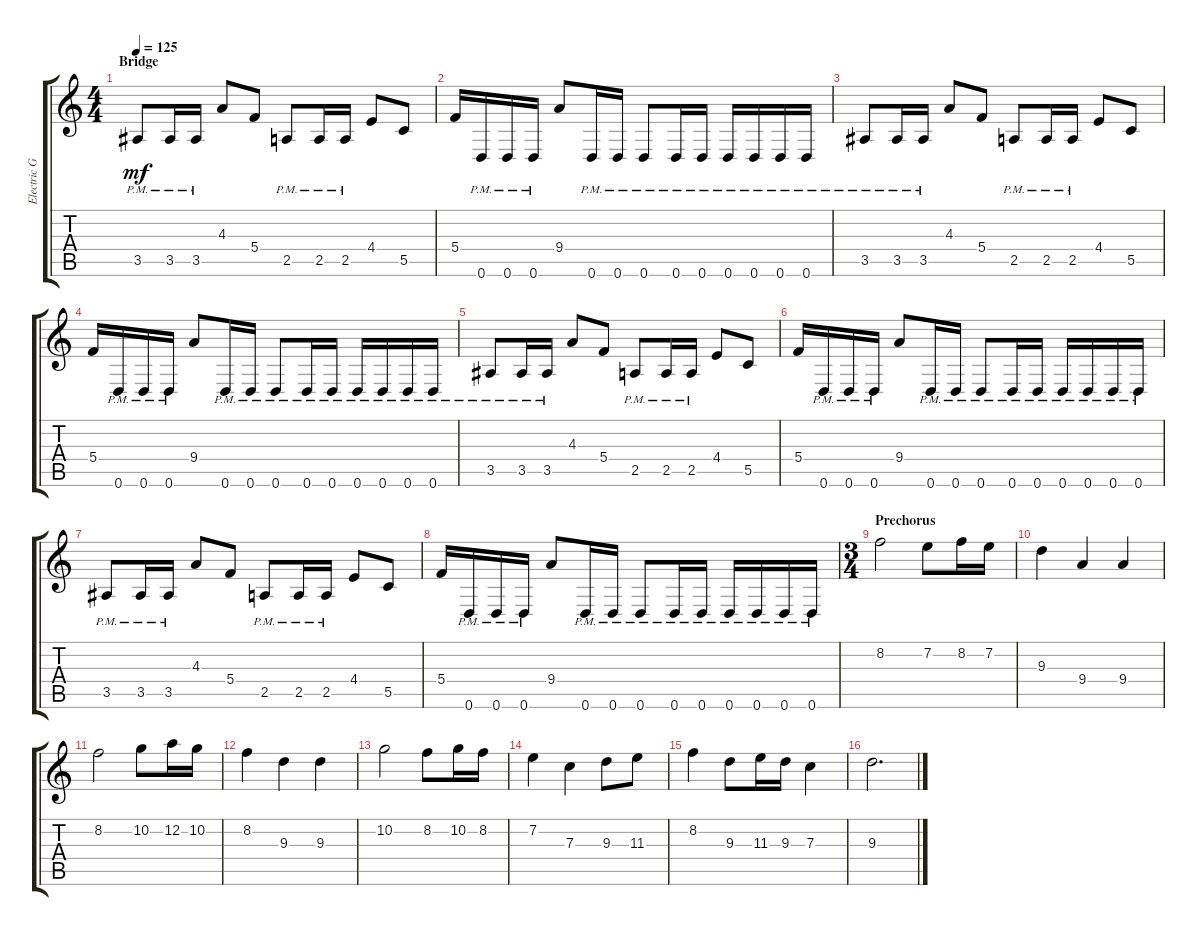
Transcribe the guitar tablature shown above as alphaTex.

\track ("Electric Guitar" "Electric G") {instrument distortionguitar}
\staff {score tabs}
\tuning (D4 A3 F3 C3 G2 D2) {hide}
\ts (4 4)
\section ("" "Bridge")
\tempo 125
\clef g2
\ks c
3.5{pm}.8{dy mf} 3.5{pm}.16 3.5{pm}.16 4.3.8 5.4.8 2.5{pm}.8 2.5{pm}.16 2.5{pm}.16 4.4.8 5.5.8 |
5.4.16 0.6{pm}.16 0.6{pm}.16 0.6{pm}.16 9.4.8 0.6{pm}.16 0.6{pm}.16 0.6{pm}.8 0.6{pm}.16 0.6{pm}.16 0.6{pm}.16 0.6{pm}.16 0.6{pm}.16 0.6{pm}.16 |
3.5{pm}.8 3.5{pm}.16 3.5{pm}.16 4.3.8 5.4.8 2.5{pm}.8 2.5{pm}.16 2.5{pm}.16 4.4.8 5.5.8 |
5.4.16 0.6{pm}.16 0.6{pm}.16 0.6{pm}.16 9.4.8 0.6{pm}.16 0.6{pm}.16 0.6{pm}.8 0.6{pm}.16 0.6{pm}.16 0.6{pm}.16 0.6{pm}.16 0.6{pm}.16 0.6{pm}.16 |
3.5{pm}.8 3.5{pm}.16 3.5{pm}.16 4.3.8 5.4.8 2.5{pm}.8 2.5{pm}.16 2.5{pm}.16 4.4.8 5.5.8 |
5.4.16 0.6{pm}.16 0.6{pm}.16 0.6{pm}.16 9.4.8 0.6{pm}.16 0.6{pm}.16 0.6{pm}.8 0.6{pm}.16 0.6{pm}.16 0.6{pm}.16 0.6{pm}.16 0.6{pm}.16 0.6{pm}.16 |
3.5{pm}.8 3.5{pm}.16 3.5{pm}.16 4.3.8 5.4.8 2.5{pm}.8 2.5{pm}.16 2.5{pm}.16 4.4.8 5.5.8 |
5.4.16 0.6{pm}.16 0.6{pm}.16 0.6{pm}.16 9.4.8 0.6{pm}.16 0.6{pm}.16 0.6{pm}.8 0.6{pm}.16 0.6{pm}.16 0.6{pm}.16 0.6{pm}.16 0.6{pm}.16 0.6{pm}.16 |
\ts (3 4)
\section ("" "Prechorus")
8.2.2 7.2.8 8.2.16 7.2.16 |
9.3.4 9.4.4 9.4.4 |
8.2.2 10.2.8 12.2.16 10.2.16 |
8.2.4 9.3.4 9.3.4 |
10.2.2 8.2.8 10.2.16 8.2.16 |
7.2.4 7.3.4 9.3.8 11.3.8 |
8.2.4 9.3.8 11.3.16 9.3.16 7.3.4 |
9.3.2{d}
